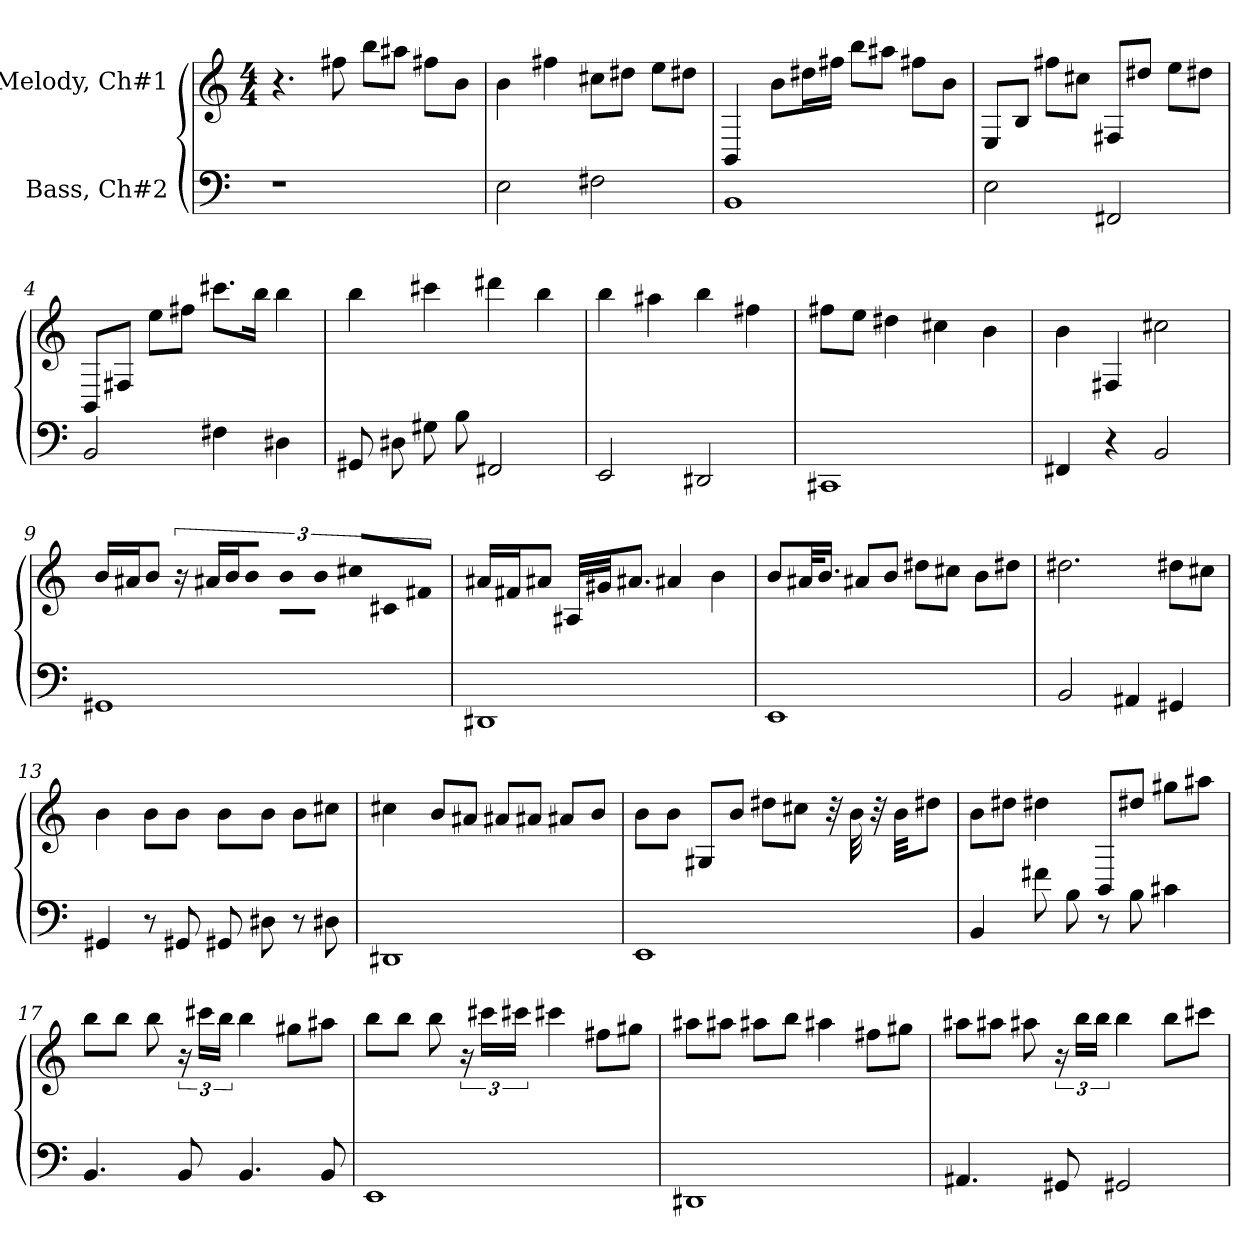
**kern	**kern
*part2	*part1
*staff2	*staff1
*I"Bass, Ch#2	*I"Melody, Ch#1
*clefF4	*
*	*M4/4
*MM120	*MM120
=	=
1r	4.r
.	8ff#X
.	8bbL
.	8aa#XJ
.	8ff#XL
.	8bJ
=1	=1
2E	4b
.	4ff#X
2F#X	8cc#XL
.	8dd#XJ
.	8eeL
.	8dd#XJ
=2	=2
1BB	4BB
.	8bL
.	16dd#XL
.	16ff#XJJ
.	8bbL
.	8aa#XJ
.	8ff#XL
.	8bJ
=3	=3
2E	8EL
.	8BJ
.	8ff#XL
.	8cc#XJ
2FF#X	8F#XL
.	8dd#XJ
.	8eeL
.	8dd#XJ
=4	=4
2BB	8BBL
.	8F#XJ
.	8eeL
.	8ff#XJ
4F#X	8.ccc#XL
.	16bbJk
4D#X	4bb
=5	=5
8GG#X	4bb
8D#X	.
8G#X	4ccc#X
8B	.
2FF#X	4ddd#X
.	4bb
=6	=6
2EE	4bb
.	4aa#X
2DD#X	4bb
.	4ff#X
=7	=7
1CC#X	8ff#XL
.	8eeJ
.	4dd#X
.	4cc#X
.	4b
=8	=8
4FF#X	4b
4r	4F#X
2BB	2cc#X
=9	=9
1GG#X	16bLL
.	16a#XJ
.	8bJ
.	24r
.	24a#XLL
.	24bJ
.	8bJ
.	8bL
.	8bJ
.	8cc#XL
.	16c#XL
.	16f#XJJ
=10	=10
1DD#X	16a#XLL
.	16f#XJ
.	8a#XJ
.	32A#XLLL
.	32g#XJJ
.	8.a#XJ
.	4a#X
.	4b
=11	=11
1EE	8bL
.	32a#XKL
.	16.bJJ
.	8a#XL
.	8bJ
.	8dd#XL
.	8cc#XJ
.	8bL
.	8dd#XJ
=12	=12
2BB	2.dd#X
4AA#X	.
4GG#X	8dd#XL
.	8cc#XJ
=13	=13
4GG#X	4b
8r	8bL
8GG#X	8bJ
8GG#X	8bL
8D#X	8bJ
8r	8bL
8D#X	8cc#XJ
=14	=14
1DD#X	4cc#X
.	8bL
.	8a#XJ
.	8a#XL
.	8a#XJ
.	8a#XL
.	8bJ
=15	=15
1EE	8bL
.	8bJ
.	8G#XL
.	8bJ
.	8dd#XL
.	8cc#XJ
.	32r
.	32b
.	32r
.	32bKKL
.	8dd#XJ
=16	=16
4BB	8bL
.	8dd#XJ
8f#X	4dd#X
8B	.
8r	8BBL
8B	8dd#XJ
4c#X	8gg#XL
.	8aa#XJ
=17	=17
4.BB	8bbL
.	8bbJ
.	8bb
8BB	24r
.	24ccc#XLL
.	24bbJJ
4.BB	4bb
.	8gg#XL
8BB	8aa#XJ
=18	=18
1EE	8bbL
.	8bbJ
.	8bb
.	24r
.	24ccc#XLL
.	24ccc#XJJ
.	4ccc#X
.	8ff#XL
.	8gg#XJ
=19	=19
1DD#X	8aa#XL
.	8aa#XJ
.	8aa#XL
.	8bbJ
.	4aa#X
.	8ff#XL
.	8gg#XJ
=20	=20
4.AA#X	8aa#XL
.	8aa#XJ
.	8aa#X
8GG#X	24r
.	24bbLL
.	24bbJJ
2GG#X	4bb
.	8bbL
.	8ccc#XJ
=	=
*-	*-
